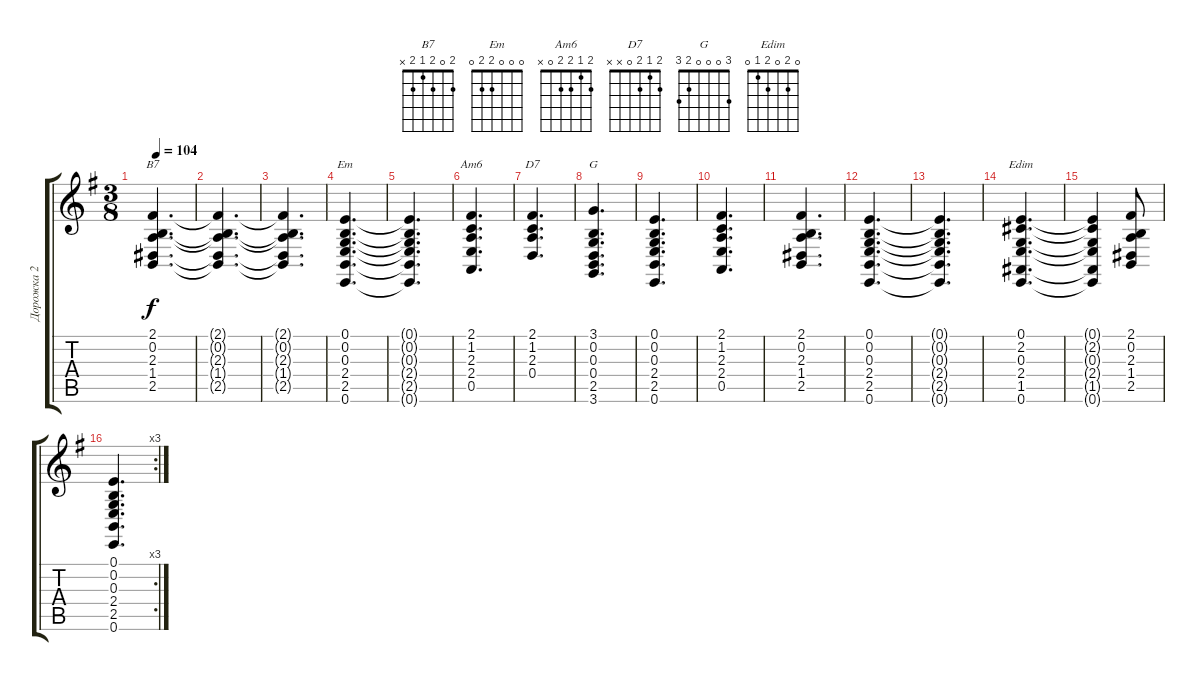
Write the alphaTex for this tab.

\track ("Дорожка 2" "Дорожка 2") {instrument stringensemble1}
\staff {score tabs}
\tuning (E4 B3 G3 D3 A2 E2) {hide}
\chord ("B7" 2 0 2 1 2 x)
\chord ("Em" 0 0 0 2 2 0)
\chord ("Am6" 2 1 2 2 0 x)
\chord ("D7" 2 1 2 0 x x)
\chord ("G" 3 0 0 0 2 3)
\chord ("Edim" 0 2 0 2 1 0)
\ts (3 8)
\tempo 104
\clef g2
\ks g
(2.1 0.2 2.3 1.4 2.5).4{d ch "B7" dy f} |
(2.1{t} 0.2{t} 2.3{t} 1.4{t} 2.5{t}).4{d} |
(2.1{t} 0.2{t} 2.3{t} 1.4{t} 2.5{t}).4{d} |
(0.1 0.2 0.3 2.4 2.5 0.6).4{d ch "Em"} |
(0.1{t} 0.2{t} 0.3{t} 2.4{t} 2.5{t} 0.6{t}).4{d} |
(2.1 1.2 2.3 2.4 0.5).4{d ch "Am6"} |
(2.1 1.2 2.3 0.4).4{d ch "D7"} |
(3.1 0.2 0.3 0.4 2.5 3.6).4{d ch "G"} |
(0.1 0.2 0.3 2.4 2.5 0.6).4{d} |
(2.1 1.2 2.3 2.4 0.5).4{d} |
(2.1 0.2 2.3 1.4 2.5).4{d} |
(0.1 0.2 0.3 2.4 2.5 0.6).4{d} |
(0.1{t} 0.2{t} 0.3{t} 2.4{t} 2.5{t} 0.6{t}).4{d} |
(0.1 2.2 0.3 2.4 1.5 0.6).4{d ch "Edim"} |
(0.1{t} 2.2{t} 0.3{t} 2.4{t} 1.5{t} 0.6{t}).4 (2.1 0.2 2.3 1.4 2.5).8 |
\rc 3
(0.1 0.2 0.3 2.4 2.5 0.6).4{d}
